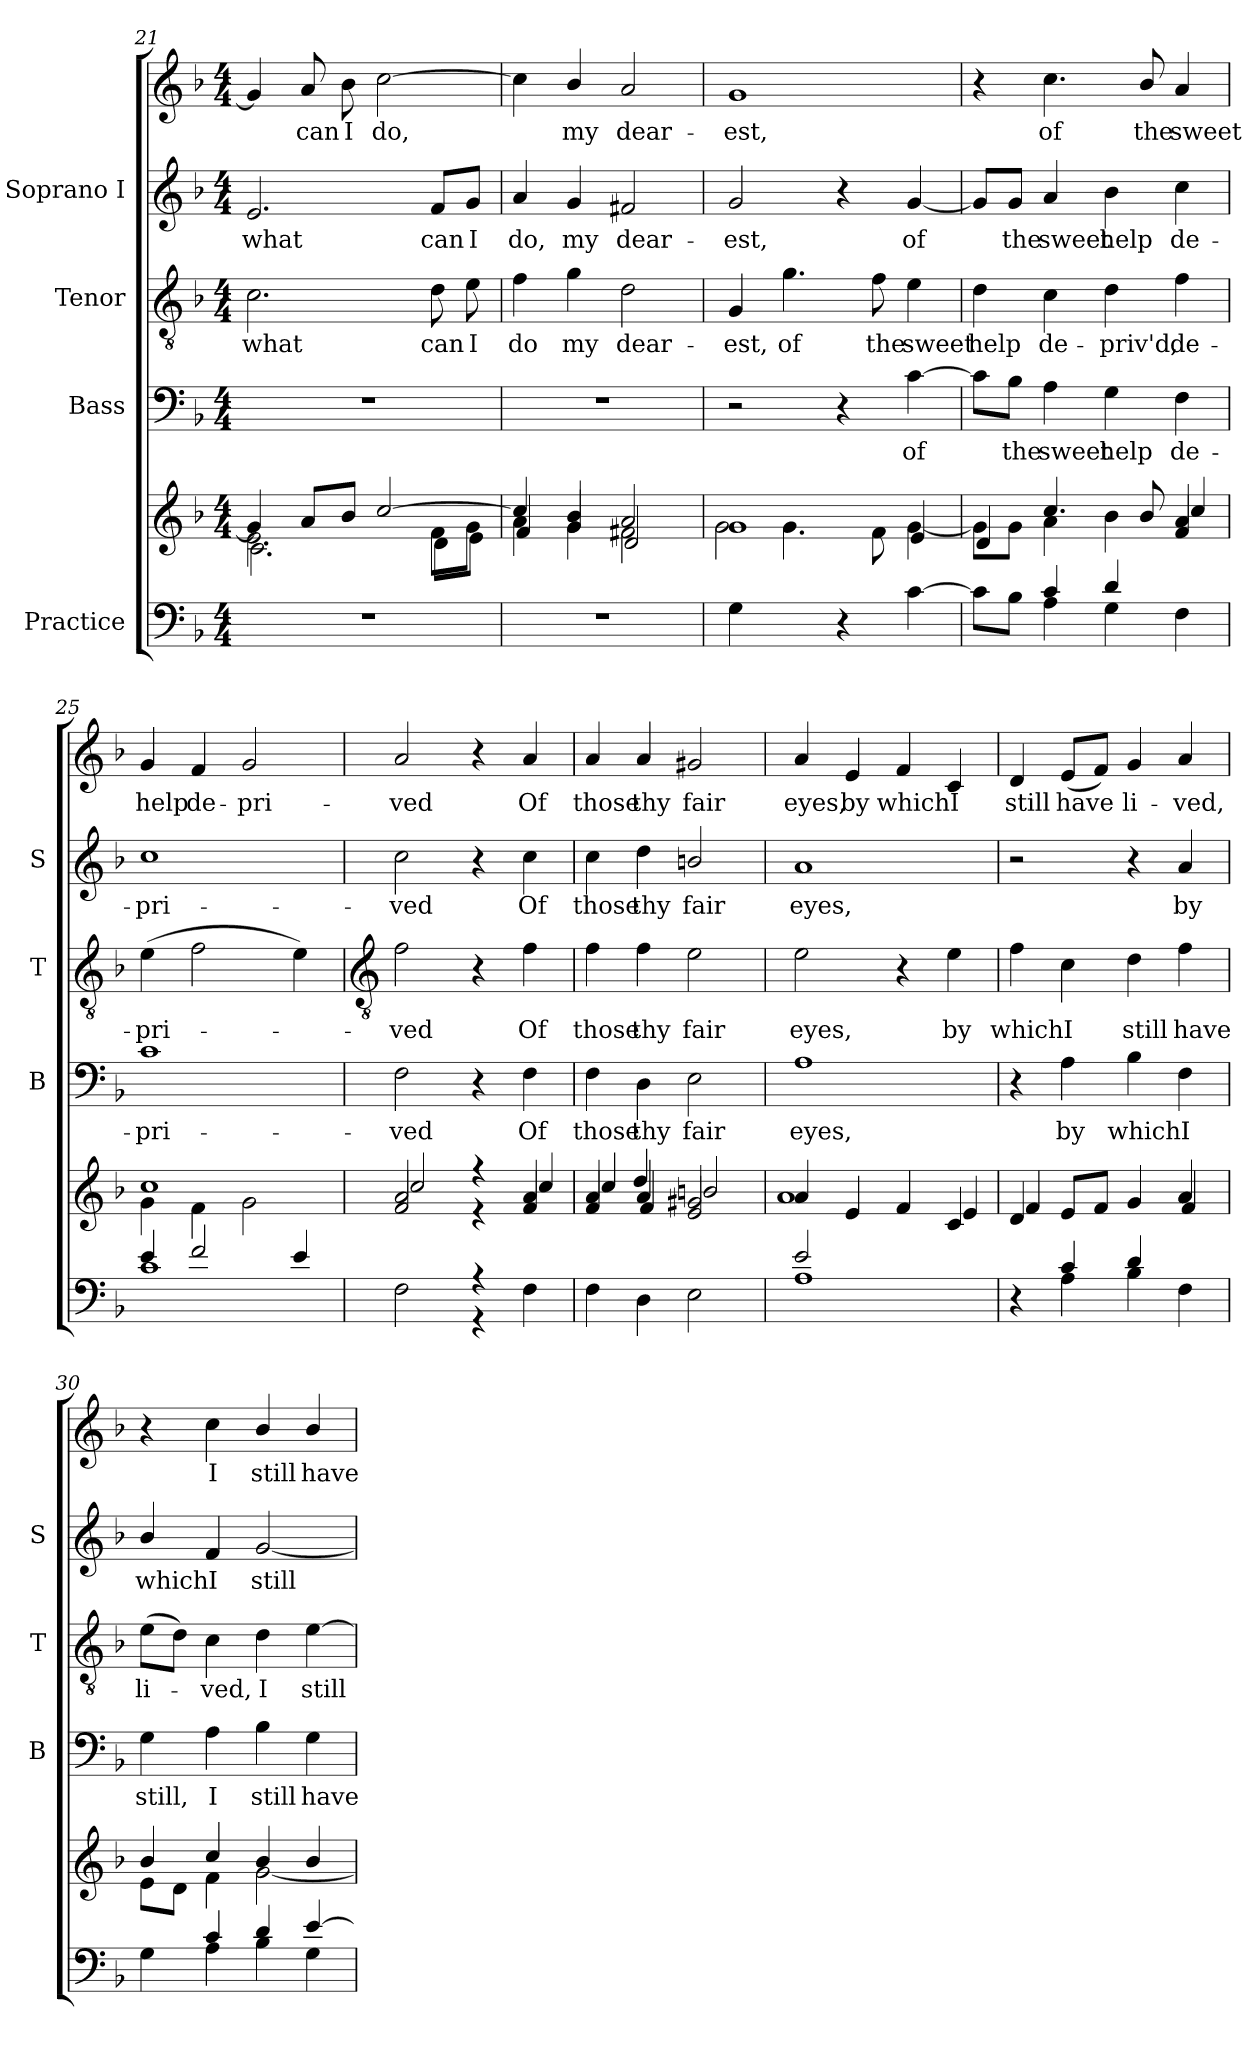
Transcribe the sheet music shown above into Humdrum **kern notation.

**kern	**kern	**kern	**text	**kern	**text	**kern	**text	**kern	**text
*part4	*part4	*part3	*part3	*part2	*part2	*part1	*part1	*part1	*part1
*staff6	*staff5	*staff4	*staff4	*staff3	*staff3	*staff2	*staff2	*staff1	*staff1
*I"Practice	*	*I"Bass	*	*I"Tenor	*	*I"Soprano I	*	*	*
*	*	*I'B	*	*I'T	*	*I'S	*	*	*
!!LO:LB:g=z
*clefF4	*clefG2	*clefF4	*	*clefGv2	*	*clefG2	*	*clefG2	*
*k[b-]	*k[b-]	*k[b-]	*	*k[b-]	*	*k[b-]	*	*k[b-]	*
*F:	*F:	*F:	*	*F:	*	*F:	*	*F:	*
*M4/4	*M4/4	*M4/4	*	*M4/4	*	*M4/4	*	*M4/4	*
=21	=21	=21	=21	=21	=21	=21	=21	=21	=21
*	*^	*	*	*	*	*	*	*	*
*	*	*^	*	*	*	*	*	*	*	*
!	!	!	!	!	!	!	!LO:LY:b	!	!LO:LY:b	!	!
1r	4g]	2.e\	2.c\	1r	.	2.c	what	2.e	what	4g]	.
!	!	!	!	!	!	!	!	!	!	!	!LO:LY:b
.	8aL	.	.	.	.	.	.	.	.	8a	can
!	!	!	!	!	!	!	!	!	!	!	!LO:LY:b
.	8b-J	.	.	.	.	.	.	.	.	8b-	I
!	!	!	!	!	!	!	!	!	!	!	!LO:LY:b
.	[2cc	.	.	.	.	.	.	.	.	[2cc	do,
!	!	!	!	!	!	!	!LO:LY:b	!	!LO:LY:b	!	!
.	.	8f\L	8d\L	.	.	8d	can	8f/L	can	.	.
!	!	!	!	!	!	!	!LO:LY:b	!	!LO:LY:b	!	!
.	.	8g\J	8e\J	.	.	8e	I	8g/J	I	.	.
=22	=22	=22	=22	=22	=22	=22	=22	=22	=22	=22	=22
!	!	!	!	!	!	!	!LO:LY:b	!	!LO:LY:b	!	!
1r	4cc/]	4a	4f	1r	.	4f	do	4a	-do,	4cc]	.
!	!	!	!	!	!	!	!LO:LY:b	!	!LO:LY:b	!	!LO:LY:b
.	4b-/	4g	4g	.	.	4g	my	4g	my	4b-/	my
!	!	!	!	!	!	!	!LO:LY:b	!	!LO:LY:b	!	!LO:LY:b
.	2a	2f#X	2d	.	.	2d	dear-	2f#X	dear-	2a	dear-
=23	=23	=23	=23	=23	=23	=23	=23	=23	=23	=23	=23
*^	*	*	*	*	*	*	*	*	*	*	*
!	!	!	!	!	!	!	!	!LO:LY:b	!	!LO:LY:b	!	!LO:LY:b
4G	2ryy	1g	2g	4ryy	2r	.	4G	-est,	2g	est,	1g	-est,
!	!	!	!	!	!	!	!	!LO:LY:b	!	!	!	!
2.ryy	.	.	.	4.g\	.	.	4.g	of	.	.	.	.
.	4r	.	4ryy	.	4r	.	.	.	4r	.	.	.
!	!	!	!	!	!	!	!	!LO:LY:b	!	!	!	!
.	.	.	.	8f\	.	.	8f	the	.	.	.	.
!	!	!	!	!	!	!LO:LY:b	!	!LO:LY:b	!	!LO:LY:b	!	!
.	[4c	.	[4g	4e	[4c	of	4e	sweet	[4g	of	.	.
=24	=24	=24	=24	=24	=24	=24	=24	=24	=24	=24	=24	=24
!	!	!	!	!	!	!	!	!LO:LY:b	!	!	!	!
4ryy	8cL]	4ryy	8gL]	4d	8c\L]	.	4d	help	8g/L]	.	4r	.
!	!	!	!	!	!	!LO:LY:b	!	!	!	!LO:LY:b	!	!
.	8B-J	.	8gJ	.	8B-\J	the	.	.	8g/J	the	.	.
!	!	!	!	!	!	!LO:LY:b	!	!LO:LY:b	!	!LO:LY:b	!	!LO:LY:b
4c	4A	4.cc/	4a	2ryy	4A	sweet	4c	de-	4a	sweet	4.cc	of
!	!	!	!	!	!	!LO:LY:b	!	!LO:LY:b	!	!LO:LY:b	!	!
4d	4G	.	4b-	.	4G	help	4d	-priv'd,	4b-	help	.	.
!	!	!	!	!	!	!	!	!	!	!	!	!LO:LY:b
.	.	8b-/	.	.	.	.	.	.	.	.	8b-/	the
!	!	!	!	!	!	!LO:LY:b	!	!LO:LY:b	!	!LO:LY:b	!	!LO:LY:b
4ryy	4F	4a	4cc/	4f	4F	de-	4f	de-	4cc	de-	4a	sweet
=25	=25	=25	=25	=25	=25	=25	=25	=25	=25	=25	=25	=25
!	!	!	!	!	!	!LO:LY:b	!	!LO:LY:b	!	!LO:LY:b	!	!LO:LY:b
*	*	*	*v	*v	*	*	*	*	*	*	*	*
4e/	1c	4g\	1cc	1c	-pri-	(>4e	-pri-	1cc	-pri-	4g	-help
!	!	!	!	!	!	!	!	!	!	!	!LO:LY:b
2f/	.	4f\	.	.	.	2f	.	.	.	4f	de-
!	!	!	!	!	!	!	!	!	!	!	!LO:LY:b
.	.	2g\	.	.	.	.	.	.	.	2g	-pri-
4e/	.	.	.	.	.	4e)	.	.	.	.	.
*	*	*v	*v	*	*	*	*	*	*	*	*
!!LO:LB:g=z
=26	=26	=26	=26	=26	=26	=26	=26	=26	=26	=26
*	*	*	*	*	*clefGv2	*	*	*	*	*
*	*	*^	*	*	*	*	*	*	*	*
*	*	*	*^	*	*	*	*	*	*	*	*
!	!	!	!	!	!	!LO:LY:b	!	!LO:LY:b	!	!LO:LY:b	!	!LO:LY:b
2ryy	2F	2a	2cc/	2f	2F	-ved	2f	ved	2cc	ved	2a	-ved
4r	4r	4r	4r	4ryy	4r	.	4r	.	4r	.	4r	.
!	!	!	!	!	!	!LO:LY:b	!	!LO:LY:b	!	!LO:LY:b	!	!LO:LY:b
4ryy	4F	4a	4cc/	4f	4F	Of	4f	Of	4cc	Of	4a	Of
=27	=27	=27	=27	=27	=27	=27	=27	=27	=27	=27	=27	=27
!	!	!	!	!	!	!LO:LY:b	!	!LO:LY:b	!	!LO:LY:b	!	!LO:LY:b
*v	*v	*	*	*	*	*	*	*	*	*	*	*
4F	4a	4cc/	4f	4F	those	4f	those	4cc	those	4a	those
!	!	!	!	!	!LO:LY:b	!	!LO:LY:b	!	!LO:LY:b	!	!LO:LY:b
4D	4a	4dd/	4f	4D	thy	4f	thy	4dd	thy	4a	thy
!	!	!	!	!	!LO:LY:b	!	!LO:LY:b	!	!LO:LY:b	!	!LO:LY:b
2E	2g#X	2bn/	2e	2E	fair	2e	fair	2bn/	fair	2g#X	fair
=28	=28	=28	=28	=28	=28	=28	=28	=28	=28	=28	=28
*^	*	*	*	*	*	*	*	*	*	*	*
!	!	!	!	!	!	!LO:LY:b	!	!LO:LY:b	!	!LO:LY:b	!	!LO:LY:b
2e/	1A	4a	1a\	2.ryy	1A	eyes,	2e	eyes,	1a	eyes,	4a	eyes,
!	!	!	!	!	!	!	!	!	!	!	!	!LO:LY:b
.	.	4e	.	.	.	.	.	.	.	.	4e	by
!	!	!	!	!	!	!	!	!	!	!	!	!LO:LY:b
4ryy	.	4f	.	.	.	.	4r	.	.	.	4f	which
!	!	!	!	!	!	!	!	!LO:LY:b	!	!	!	!LO:LY:b
4ryy	.	4c	.	4e	.	.	4e	by	.	.	4c	I
=29	=29	=29	=29	=29	=29	=29	=29	=29	=29	=29	=29	=29
!	!	!	!	!	!	!	!	!LO:LY:b	!	!	!	!LO:LY:b
4ryy	4r	4d	2ryy	4f	4r	.	4f	which	2r	.	4d	still
!	!	!	!	!	!	!LO:LY:b	!	!LO:LY:b	!	!	!	!LO:LY:b
4c	4A	8eL	.	2ryy	4A	by	4c	I	.	.	(<8eL	have
.	.	8fJ	.	.	.	.	.	.	.	.	8fJ)	.
!	!	!	!	!	!	!LO:LY:b	!	!LO:LY:b	!	!	!	!LO:LY:b
4d	4B-	4g	4ryy	.	4B-	which	4d	still	4r	.	4g	li-
!	!	!	!	!	!	!LO:LY:b	!	!LO:LY:b	!	!LO:LY:b	!	!LO:LY:b
4ryy	4F	4a	4a/	4f	4F	I	4f	have	4a	by	4a	-ved,
=30	=30	=30	=30	=30	=30	=30	=30	=30	=30	=30	=30	=30
!	!	!	!	!	!	!LO:LY:b	!	!LO:LY:b	!	!LO:LY:b	!	!
4ryy	4G	4ryy	4b-/	8e\L	4G	still,	(>8eL	li-	4b-/	which	4r	.
.	.	.	.	8d\J	.	.	8dJ)	.	.	.	.	.
!	!	!	!	!	!	!LO:LY:b	!	!LO:LY:b	!	!LO:LY:b	!	!LO:LY:b
4c	4A	4cc/	4f\	2.ryy	4A	I	4c	ved,	4f	I	4cc	I
!	!	!	!	!	!	!LO:LY:b	!	!LO:LY:b	!	!LO:LY:b	!	!LO:LY:b
4d	4B-	4b-/	[2g\	.	4B-	still	4d	I	[2g	still	4b-/	still
!	!	!	!	!	!	!LO:LY:b	!	!LO:LY:b	!	!	!	!LO:LY:b
[4e	4G	4b-/	.	.	4G	have	[4e	still	.	.	4b-/	have
*v	*v	*	*	*	*	*	*	*	*	*	*	*
*	*v	*v	*v	*	*	*	*	*	*	*	*
=	=	=	=	=	=	=	=	=	=
*-	*-	*-	*-	*-	*-	*-	*-	*-	*-
